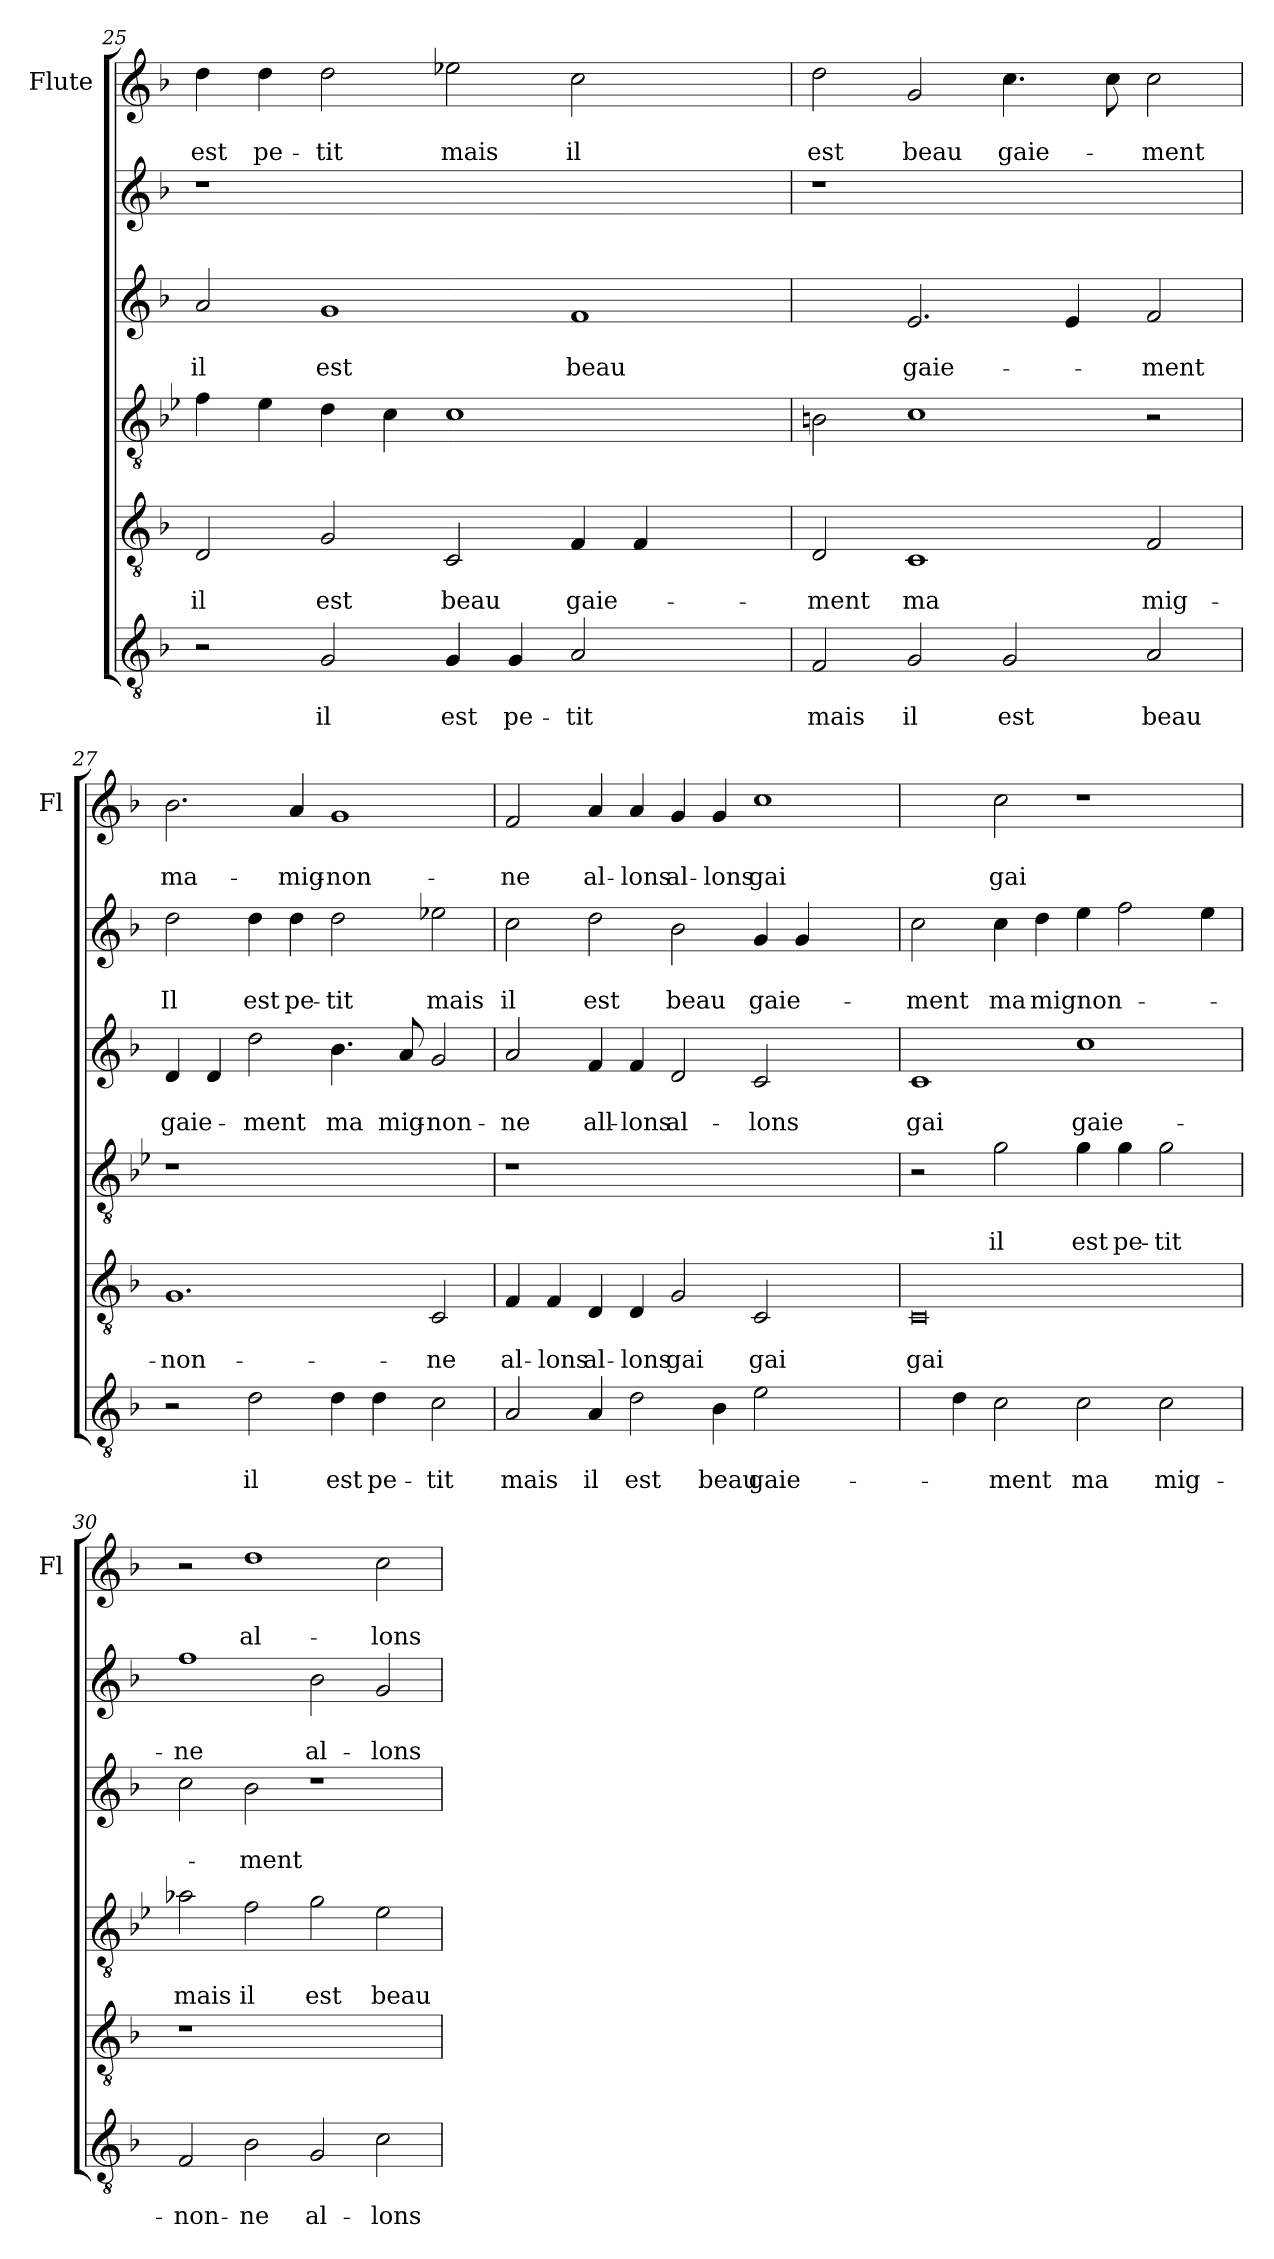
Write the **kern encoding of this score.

**kern	**text	**text	**kern	**text	**text	**kern	**text	**text	**kern	**text	**text	**kern	**text	**text	**kern	**text	**text
*part6	*part6	*part6	*part5	*part5	*part5	*part4	*part4	*part4	*part3	*part3	*part3	*part2	*part2	*part2	*part1	*part1	*part1
*staff6	*staff6	*staff6	*staff5	*staff5	*staff5	*staff4	*staff4	*staff4	*staff3	*staff3	*staff3	*staff2	*staff2	*staff2	*staff1	*staff1	*staff1
*	*	*	*	*	*	*	*	*	*	*	*	*	*	*	*I"Flute	*	*
*	*	*	*	*	*	*	*	*	*	*	*	*	*	*	*I'Fl	*	*
*clefGv2	*	*	*clefGv2	*	*	*clefGv2	*	*	*clefG2	*	*	*clefG2	*	*	*clefG2	*	*
*k[b-]	*	*	*k[b-]	*	*	*k[b-e-]	*	*	*k[b-]	*	*	*k[b-]	*	*	*k[b-]	*	*
*F:	*	*	*F:	*	*	*B-:	*	*	*F:	*	*	*F:	*	*	*F:	*	*
=25	=25	=25	=25	=25	=25	=25	=25	=25	=25	=25	=25	=25	=25	=25	=25	=25	=25
!	!	!	!	!	!LO:LY:b	!	!	!	!	!	!LO:LY:b	!	!	!	!	!	!LO:LY:b
2r	.	.	2D/	.	il	4f\	.	.	2a/	.	il	1r	.	.	4dd\	.	est
!	!	!	!	!	!	!	!	!	!	!	!	!	!	!	!	!	!LO:LY:b
.	.	.	.	.	.	4e-\	.	.	.	.	.	.	.	.	4dd\	.	pe-
!	!	!LO:LY:b	!	!	!LO:LY:b	!	!	!	!	!	!LO:LY:b	!	!	!	!	!	!LO:LY:b
2G/	.	il	2G/	.	est	4d\	.	.	1g	.	est	.	.	.	2dd\	.	-tit
.	.	.	.	.	.	4c\	.	.	.	.	.	.	.	.	.	.	.
!	!	!LO:LY:b	!	!	!LO:LY:b	!	!	!	!	!	!	!	!	!	!	!	!LO:LY:b
4G/	.	est	2C/	.	beau	1c	.	.	.	.	.	1.ryy	.	.	2ee-X\	.	mais
!	!	!LO:LY:b	!	!	!	!	!	!	!	!	!	!	!	!	!	!	!
4G/	.	pe-	.	.	.	.	.	.	.	.	.	.	.	.	.	.	.
!	!	!LO:LY:b	!	!	!LO:LY:b	!	!	!	!	!	!LO:LY:b	!	!	!	!	!	!LO:LY:b
2A/	.	-tit	4F/	.	gaie-	.	.	.	1f	.	beau	.	.	.	2cc\	.	il
.	.	.	4F/	.	.	.	.	.	.	.	.	.	.	.	.	.	.
2ryy	.	.	2ryy	.	.	2ryy	.	.	.	.	.	.	.	.	2ryy	.	.
=26	=26	=26	=26	=26	=26	=26	=26	=26	=26	=26	=26	=26	=26	=26	=26	=26	=26
!	!	!LO:LY:b	!	!	!LO:LY:b	!	!	!	!	!	!	!	!	!	!	!	!LO:LY:b
2F/	.	mais	2D/	.	-ment	2Bn\	.	.	2f/yy	.	.	1r	.	.	2dd\	.	est
!	!	!LO:LY:b	!	!	!LO:LY:b	!	!	!	!	!	!LO:LY:b	!	!	!	!	!	!LO:LY:b
2G/	.	il	1C	.	ma	1c	.	.	2.e/	.	gaie-	.	.	.	2g/	.	beau
!	!	!LO:LY:b	!	!	!	!	!	!	!	!	!	!	!	!	!	!	!LO:LY:b
2G/	.	est	.	.	.	.	.	.	.	.	.	1ryy	.	.	4.cc\	.	gaie-
.	.	.	.	.	.	.	.	.	4e/	.	.	.	.	.	.	.	.
.	.	.	.	.	.	.	.	.	.	.	.	.	.	.	8cc\	.	.
!	!	!LO:LY:b	!	!	!LO:LY:b	!	!	!	!	!	!LO:LY:b	!	!	!	!	!	!LO:LY:b
2A/	.	beau	2F/	.	mig-	2r	.	.	2f/	.	-ment	.	.	.	2cc\	.	-ment
!!LO:LB:g=z
=27	=27	=27	=27	=27	=27	=27	=27	=27	=27	=27	=27	=27	=27	=27	=27	=27	=27
!	!	!	!	!	!LO:LY:b	!	!	!	!	!	!LO:LY:b	!	!	!LO:LY:b	!	!	!LO:LY:b
2r	.	.	1.G	.	-non-	1r	.	.	4d/	.	gaie-	2dd\	.	Il	2.b-\	.	ma-
.	.	.	.	.	.	.	.	.	4d/	.	.	.	.	.	.	.	.
!	!	!LO:LY:b	!	!	!	!	!	!	!	!	!LO:LY:b	!	!	!LO:LY:b	!	!	!
2d\	.	il	.	.	.	.	.	.	2dd\	.	-ment	4dd\	.	est	.	.	.
!	!	!	!	!	!	!	!	!	!	!	!	!	!	!LO:LY:b	!	!	!LO:LY:b
.	.	.	.	.	.	.	.	.	.	.	.	4dd\	.	pe-	4a/	.	-mig-
!	!	!LO:LY:b	!	!	!	!	!	!	!	!	!LO:LY:b	!	!	!LO:LY:b	!	!	!LO:LY:b
4d\	.	est	.	.	.	1ryy	.	.	4.b-\	.	ma	2dd\	.	-tit	1g	.	-non-
!	!	!LO:LY:b	!	!	!	!	!	!	!	!	!	!	!	!	!	!	!
4d\	.	pe-	.	.	.	.	.	.	.	.	.	.	.	.	.	.	.
!	!	!	!	!	!	!	!	!	!	!	!LO:LY:b	!	!	!	!	!	!
.	.	.	.	.	.	.	.	.	8a/	.	mig-	.	.	.	.	.	.
!	!	!LO:LY:b	!	!	!LO:LY:b	!	!	!	!	!	!LO:LY:b	!	!	!LO:LY:b	!	!	!
2c\	.	-tit	2C/	.	-ne	.	.	.	2g/	.	-non-	2ee-X\	.	mais	.	.	.
=28	=28	=28	=28	=28	=28	=28	=28	=28	=28	=28	=28	=28	=28	=28	=28	=28	=28
!	!	!LO:LY:b	!	!	!LO:LY:b	!	!	!	!	!	!LO:LY:b	!	!	!LO:LY:b	!	!	!LO:LY:b
2A/	.	mais	4F/	.	al-	1r	.	.	2a/	.	-ne	2cc\	.	il	2f/	.	-ne
!	!	!	!	!	!LO:LY:b	!	!	!	!	!	!	!	!	!	!	!	!
.	.	.	4F/	.	-lons	.	.	.	.	.	.	.	.	.	.	.	.
!	!	!LO:LY:b	!	!	!LO:LY:b	!	!	!	!	!	!LO:LY:b	!	!	!LO:LY:b	!	!	!LO:LY:b
4A/	.	il	4D/	.	al-	.	.	.	4f/	.	all-	2dd\	.	est	4a/	.	al-
!	!	!LO:LY:b	!	!	!LO:LY:b	!	!	!	!	!	!LO:LY:b	!	!	!	!	!	!LO:LY:b
2d\	.	est	4D/	.	-lons	.	.	.	4f/	.	-lons	.	.	.	4a/	.	-lons
!	!	!	!	!	!LO:LY:b	!	!	!	!	!	!LO:LY:b	!	!	!LO:LY:b	!	!	!LO:LY:b
.	.	.	2G/	.	gai	1.ryy	.	.	2d/	.	al-	2b-\	.	beau	4g/	.	al-
!	!	!LO:LY:b	!	!	!	!	!	!	!	!	!	!	!	!	!	!	!LO:LY:b
4B-\	.	beau	.	.	.	.	.	.	.	.	.	.	.	.	4g/	.	-lons
!	!	!LO:LY:b	!	!	!LO:LY:b	!	!	!	!	!	!LO:LY:b	!	!	!LO:LY:b	!	!	!LO:LY:b
2e\	.	gaie-	2C/	.	gai	.	.	.	2c/	.	-lons	4g/	.	gaie-	1cc	.	gai
.	.	.	.	.	.	.	.	.	.	.	.	4g/	.	.	.	.	.
2ryy	.	.	2ryy	.	.	.	.	.	2ryy	.	.	2ryy	.	.	.	.	.
=29	=29	=29	=29	=29	=29	=29	=29	=29	=29	=29	=29	=29	=29	=29	=29	=29	=29
!	!	!	!	!	!LO:LY:b	!	!	!	!	!	!LO:LY:b	!	!	!LO:LY:b	!	!	!
4e\yy	.	.	0C	.	gai	2r	.	.	1c	.	gai	2cc\	.	-ment	2cc\yy	.	.
4d\	.	.	.	.	.	.	.	.	.	.	.	.	.	.	.	.	.
!	!	!LO:LY:b	!	!	!	!	!	!LO:LY:b	!	!	!	!	!	!LO:LY:b	!	!	!LO:LY:b
2c\	.	-ment	.	.	.	2g\	.	il	.	.	.	4cc\	.	ma	2cc\	.	gai
!	!	!	!	!	!	!	!	!	!	!	!	!	!	!LO:LY:b	!	!	!
.	.	.	.	.	.	.	.	.	.	.	.	4dd\	.	mignon-	.	.	.
!	!	!LO:LY:b	!	!	!	!	!	!LO:LY:b	!	!	!LO:LY:b	!	!	!	!	!	!
2c\	.	ma	.	.	.	4g\	.	est	1cc	.	gaie-	4ee\	.	.	1r	.	.
!	!	!	!	!	!	!	!	!LO:LY:b	!	!	!	!	!	!	!	!	!
.	.	.	.	.	.	4g\	.	pe-	.	.	.	2ff\	.	.	.	.	.
!	!	!LO:LY:b	!	!	!	!	!	!LO:LY:b	!	!	!	!	!	!	!	!	!
2c\	.	mig-	.	.	.	2g\	.	-tit	.	.	.	.	.	.	.	.	.
.	.	.	.	.	.	.	.	.	.	.	.	4ee\	.	.	.	.	.
!!LO:PB:g=z
=30	=30	=30	=30	=30	=30	=30	=30	=30	=30	=30	=30	=30	=30	=30	=30	=30	=30
!	!	!LO:LY:b	!	!	!	!	!	!LO:LY:b	!	!	!	!	!	!LO:LY:b	!	!	!
2F/	.	-non-	1r	.	.	2a-X\	.	mais	2cc\	.	.	1ff	.	-ne	2r	.	.
!	!	!LO:LY:b	!	!	!	!	!	!LO:LY:b	!	!	!LO:LY:b	!	!	!	!	!	!LO:LY:b
2B-\	.	-ne	.	.	.	2f\	.	il	2b-\	.	-ment	.	.	.	1dd	.	al-
!	!	!LO:LY:b	!	!	!	!	!	!LO:LY:b	!	!	!	!	!	!LO:LY:b	!	!	!
2G/	.	al-	1ryy	.	.	2g\	.	est	1r	.	.	2b-\	.	al-	.	.	.
!	!	!LO:LY:b	!	!	!	!	!	!LO:LY:b	!	!	!	!	!	!LO:LY:b	!	!	!LO:LY:b
2c\	.	-lons	.	.	.	2e-\	.	beau	.	.	.	2g/	.	-lons	2cc\	.	-lons
=	=	=	=	=	=	=	=	=	=	=	=	=	=	=	=	=	=
*-	*-	*-	*-	*-	*-	*-	*-	*-	*-	*-	*-	*-	*-	*-	*-	*-	*-
